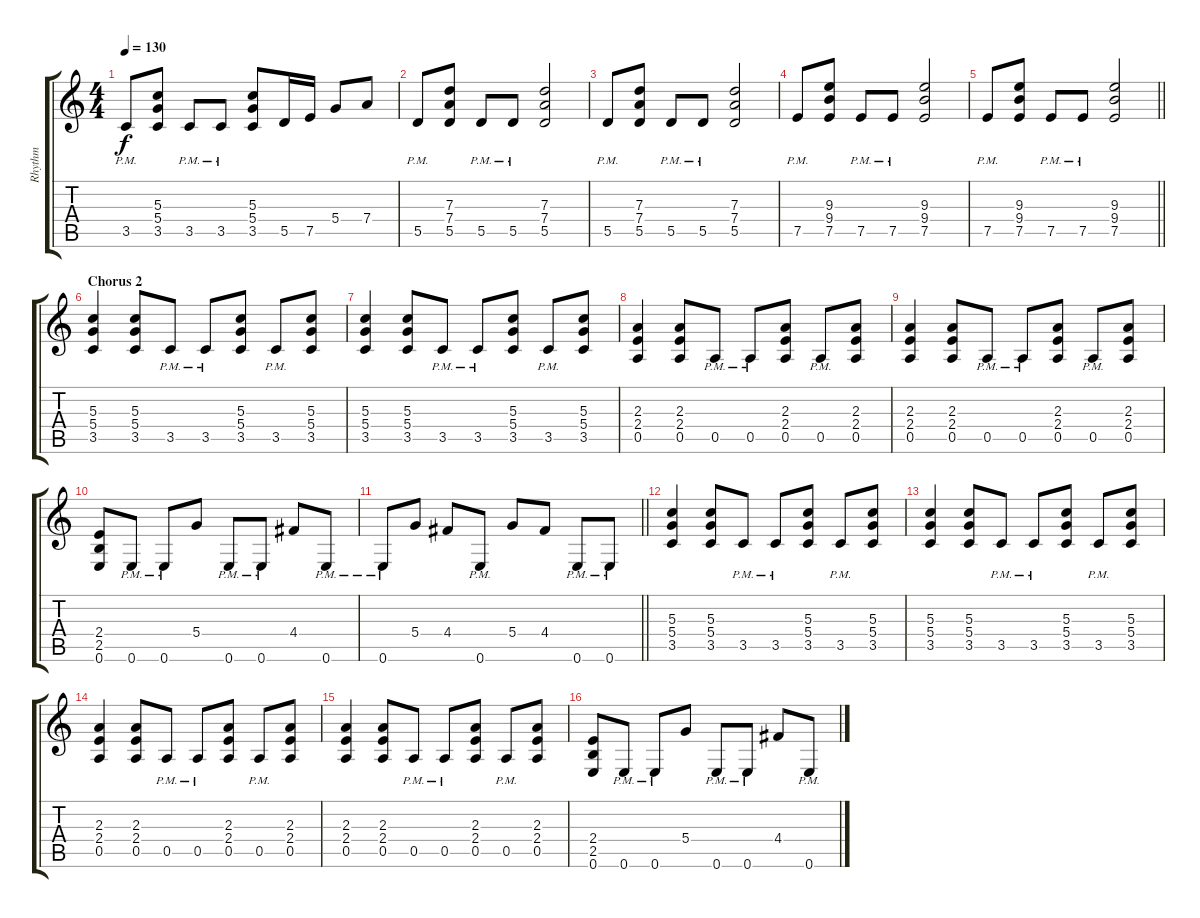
\track ("Rhythm" "Rhythm") {instrument distortionguitar}
\staff {score tabs}
\tuning (E4 B3 G3 D3 A2 E2) {hide}
\ts (4 4)
\tempo 130
\clef g2
\ks c
3.5{pm}.8{dy f} (5.3 5.4 3.5).8 3.5{pm}.8 3.5{pm}.8 (5.3 5.4 3.5).8 5.5.16 7.5.16 5.4.8 7.4.8 |
5.5{pm}.8 (7.3 7.4 5.5).8 5.5{pm}.8 5.5{pm}.8 (7.3 7.4 5.5).2 |
5.5{pm}.8 (7.3 7.4 5.5).8 5.5{pm}.8 5.5{pm}.8 (7.3 7.4 5.5).2 |
7.5{pm}.8 (9.3 9.4 7.5).8 7.5{pm}.8 7.5{pm}.8 (9.3 9.4 7.5).2 |
\barLineRight lightlight
7.5{pm}.8 (9.3 9.4 7.5).8 7.5{pm}.8 7.5{pm}.8 (9.3 9.4 7.5).2 |
\section ("" "Chorus 2")
(5.3 5.4 3.5).4 (5.3 5.4 3.5).8 3.5{pm}.8 3.5{pm}.8 (5.3 5.4 3.5).8 3.5{pm}.8 (5.3 5.4 3.5).8 |
(5.3 5.4 3.5).4 (5.3 5.4 3.5).8 3.5{pm}.8 3.5{pm}.8 (5.3 5.4 3.5).8 3.5{pm}.8 (5.3 5.4 3.5).8 |
(2.3 2.4 0.5).4 (2.3 2.4 0.5).8 0.5{pm}.8 0.5{pm}.8 (2.3 2.4 0.5).8 0.5{pm}.8 (2.3 2.4 0.5).8 |
(2.3 2.4 0.5).4 (2.3 2.4 0.5).8 0.5{pm}.8 0.5{pm}.8 (2.3 2.4 0.5).8 0.5{pm}.8 (2.3 2.4 0.5).8 |
(2.4 2.5 0.6).8 0.6{pm}.8 0.6{pm}.8 5.4.8 0.6{pm}.8 0.6{pm}.8 4.4.8 0.6{pm}.8 |
\barLineRight lightlight
0.6{pm}.8 5.4.8 4.4.8 0.6{pm}.8 5.4.8 4.4.8 0.6{pm}.8 0.6{pm}.8 |
(5.3 5.4 3.5).4 (5.3 5.4 3.5).8 3.5{pm}.8 3.5{pm}.8 (5.3 5.4 3.5).8 3.5{pm}.8 (5.3 5.4 3.5).8 |
(5.3 5.4 3.5).4 (5.3 5.4 3.5).8 3.5{pm}.8 3.5{pm}.8 (5.3 5.4 3.5).8 3.5{pm}.8 (5.3 5.4 3.5).8 |
(2.3 2.4 0.5).4 (2.3 2.4 0.5).8 0.5{pm}.8 0.5{pm}.8 (2.3 2.4 0.5).8 0.5{pm}.8 (2.3 2.4 0.5).8 |
(2.3 2.4 0.5).4 (2.3 2.4 0.5).8 0.5{pm}.8 0.5{pm}.8 (2.3 2.4 0.5).8 0.5{pm}.8 (2.3 2.4 0.5).8 |
(2.4 2.5 0.6).8 0.6{pm}.8 0.6{pm}.8 5.4.8 0.6{pm}.8 0.6{pm}.8 4.4.8 0.6{pm}.8
